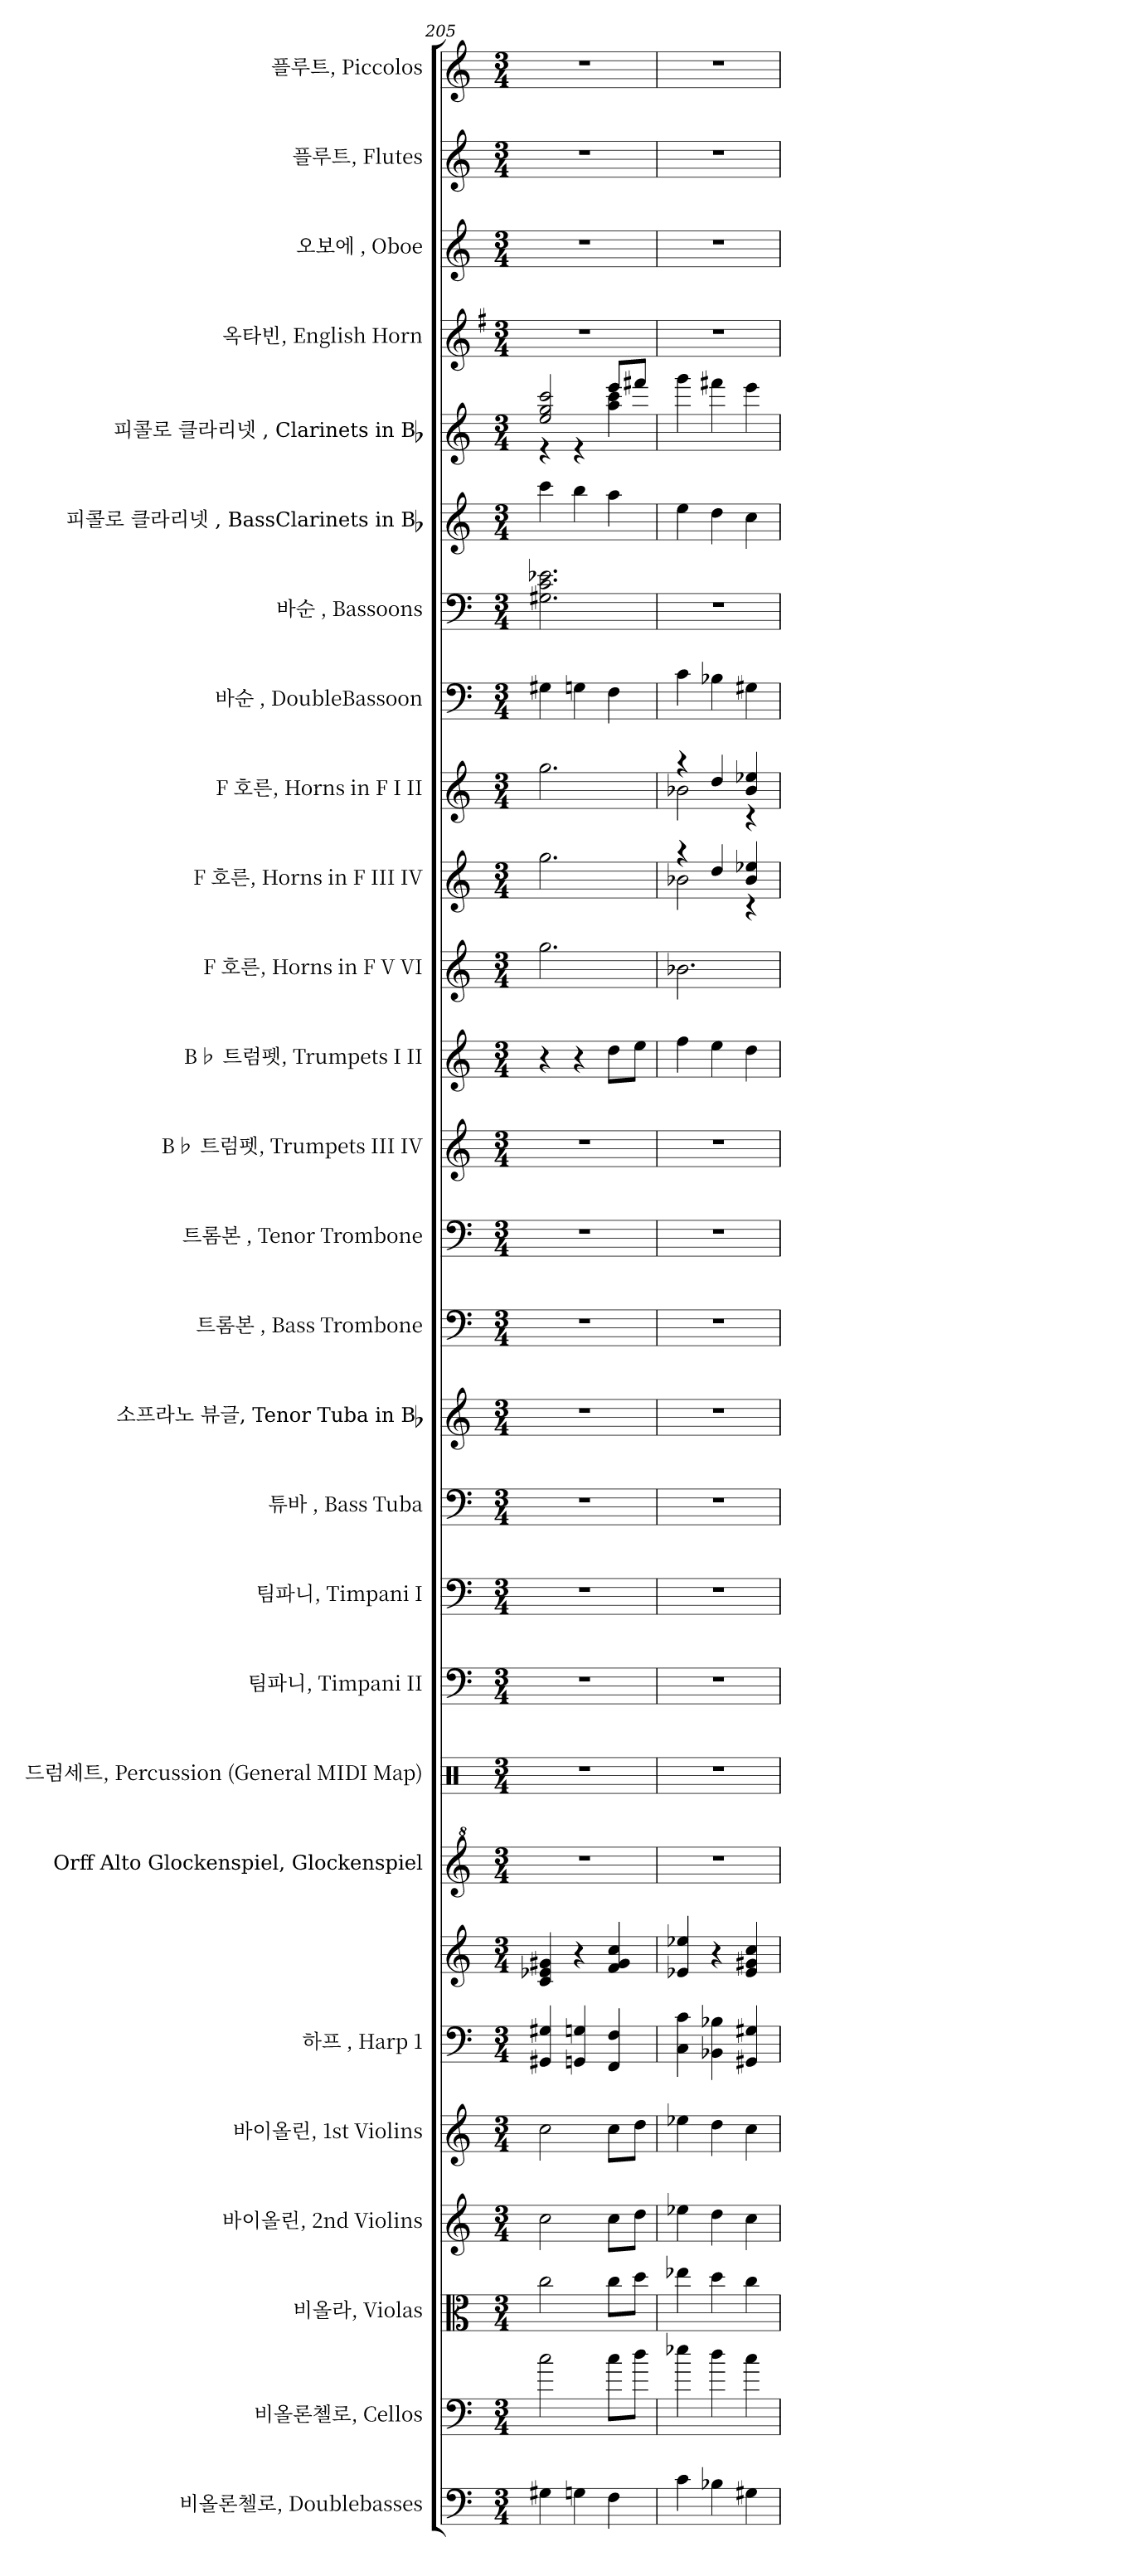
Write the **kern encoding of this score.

**kern	**kern	**kern	**kern	**kern	**kern	**kern	**kern	**kern	**kern	**kern	**kern	**kern	**kern	**kern	**kern	**kern	**kern	**kern	**kern	**kern	**kern	**kern	**kern	**kern	**kern	**kern	**kern
*part27	*part26	*part25	*part24	*part23	*part22	*part22	*part21	*part20	*part19	*part18	*part17	*part16	*part15	*part14	*part13	*part12	*part11	*part10	*part9	*part8	*part7	*part6	*part5	*part4	*part3	*part2	*part1
*staff28	*staff27	*staff26	*staff25	*staff24	*staff23	*staff22	*staff21	*staff20	*staff19	*staff18	*staff17	*staff16	*staff15	*staff14	*staff13	*staff12	*staff11	*staff10	*staff9	*staff8	*staff7	*staff6	*staff5	*staff4	*staff3	*staff2	*staff1
*I"비올론첼로, Doublebasses	*I"비올론첼로, Cellos	*I"비올라, Violas	*I"바이올린, 2nd Violins	*I"바이올린, 1st Violins	*I"하프 , Harp 1	*	*I"Orff Alto Glockenspiel, Glockenspiel	*I"드럼세트, Percussion (General MIDI Map)	*I"팀파니, Timpani II	*I"팀파니, Timpani I	*I"튜바 , Bass Tuba	*I"소프라노 뷰글, Tenor Tuba in Bb	*I"트롬본 , Bass Trombone	*I"트롬본 , Tenor Trombone	*I"B♭ 트럼펫, Trumpets III IV	*I"B♭ 트럼펫, Trumpets I II	*I"F 호른, Horns in F  V  VI	*I"F 호른, Horns in F III IV	*I"F 호른, Horns in F  I  II	*I"바순 , DoubleBassoon	*I"바순 , Bassoons	*I"피콜로 클라리넷 , BassClarinets in Bb	*I"피콜로 클라리넷 , Clarinets in Bb	*I"옥타빈, English Horn	*I"오보에 , Oboe	*I"플루트, Flutes	*I"플루트, Piccolos
*	*	*I'Vlas.	*I'Vlns.	*I'Vlns.	*I'Hrp.	*	*I'O. A. Glk.	*	*I'Timp.	*I'Timp.	*I'Tba.	*	*I'Tbn.	*I'Tbn.	*I'B♭ Tpt.	*I'B♭ Tpt.	*I'F Hn.	*I'F Hn.	*I'F Hn.	*	*I'Bsn.	*	*	*	*I'Ob.	*I'Fl.	*
!!LO:PB:g=z
*clefF4	*clefF4	*clefC3	*clefG2	*clefG2	*clefF4	*clefG2	*clefG^2	*clefX	*clefF4	*clefF4	*clefF4	*clefG2	*clefF4	*clefF4	*clefG2	*clefG2	*clefG2	*clefG2	*clefG2	*clefF4	*clefF4	*clefG2	*clefG2	*clefG2	*clefG2	*clefG2	*clefG2
*	*	*	*	*	*	*	*	*	*	*	*	*	*	*	*ITrd1c2	*ITrd1c2	*ITrd4c7	*ITrd4c7	*ITrd4c7	*	*	*ITrd-5c-8	*ITrd-5c-8	*ITrd4c7	*	*	*
*k[]	*k[]	*k[]	*k[]	*k[]	*k[]	*k[]	*k[]	*k[]	*k[]	*k[]	*k[]	*k[]	*k[]	*k[]	*k[b-e-]	*k[b-e-]	*k[b-]	*k[b-]	*k[b-]	*k[]	*k[]	*k[b-e-a-d-]	*k[b-e-a-d-]	*k[]	*k[]	*k[]	*k[]
*M3/4	*M3/4	*M3/4	*M3/4	*M3/4	*M3/4	*M3/4	*M3/4	*M3/4	*M3/4	*M3/4	*M3/4	*M3/4	*M3/4	*M3/4	*M3/4	*M3/4	*M3/4	*M3/4	*M3/4	*M3/4	*M3/4	*M3/4	*M3/4	*M3/4	*M3/4	*M3/4	*M3/4
=205	=205	=205	=205	=205	=205	=205	=205	=205	=205	=205	=205	=205	=205	=205	=205	=205	=205	=205	=205	=205	=205	=205	=205	=205	=205	=205	=205
*	*	*	*	*	*	*	*	*	*	*	*	*	*	*	*	*	*	*	*	*	*	*	*^	*	*	*	*
4G#X\	2cc\	2cc\	2cc\	2cc\	4GG#X/ 4G#X/	4c/ 4e-X/ 4g#X/	2.r	2.r	2.r	2.r	2.r	2.r	2.r	2.r	2.r	4r	2.cc\	2.cc\	2.cc\	4G#X\	2.G#X\ 2.c\ 2.e-X\	4aaa-\	2ccc/ 2eee-/ 2aaa-/	4r	2.r	2.r	2.r	2.r
4Gn\	.	.	.	.	4GGn/ 4Gn/	4r	.	.	.	.	.	.	.	.	.	4r	.	.	.	4Gn\	.	4ggg\	.	4r	.	.	.	.
4F\	8cc\L	8cc\L	8cc\L	8cc\L	4FF/ 4F/	4f/ 4g#/ 4cc/	.	.	.	.	.	.	.	.	.	8cc\L	.	.	.	4F\	.	4fff\	8cccc/L	4fff\ 4aaa-\	.	.	.	.
.	8dd\J	8dd\J	8dd\J	8dd\J	.	.	.	.	.	.	.	.	.	.	.	8dd\J	.	.	.	.	.	.	8ddddn/J	.	.	.	.	.
*	*	*	*	*	*	*	*	*	*	*	*	*	*	*	*	*	*	*	*	*	*	*	*v	*v	*	*	*	*
=206	=206	=206	=206	=206	=206	=206	=206	=206	=206	=206	=206	=206	=206	=206	=206	=206	=206	=206	=206	=206	=206	=206	=206	=206	=206	=206	=206
*	*	*	*	*	*	*	*	*	*	*	*	*	*	*	*	*	*	*^	*^	*	*	*	*	*	*	*	*
4c\	4ee-X\	4ee-X\	4ee-X\	4ee-X\	4C\ 4c\	4e-X/ 4ee-X/	2.r	2.r	2.r	2.r	2.r	2.r	2.r	2.r	2.r	4ee-\	2.e-X\	4r	2e-X\	4r	2e-X\	4c\	2.r	4ccc\	4eeee-\	2.r	2.r	2.r	2.r
4B-X\	4dd\	4dd\	4dd\	4dd\	4BB-X\ 4B-X\	4r	.	.	.	.	.	.	.	.	.	4dd\	.	4g/	.	4g/	.	4B-X\	.	4bb-\	4ddddn\	.	.	.	.
4G#X\	4cc\	4cc\	4cc\	4cc\	4GG#X/ 4G#X/	4e-/ 4g#X/ 4cc/	.	.	.	.	.	.	.	.	.	4cc\	.	4e-/ 4a-X/	4r	4e-/ 4a-X/	4r	4G#X\	.	4aa-\	4cccc\	.	.	.	.
*	*	*	*	*	*	*	*	*	*	*	*	*	*	*	*	*	*	*v	*v	*	*	*	*	*	*	*	*	*	*
*	*	*	*	*	*	*	*	*	*	*	*	*	*	*	*	*	*	*	*v	*v	*	*	*	*	*	*	*	*
=	=	=	=	=	=	=	=	=	=	=	=	=	=	=	=	=	=	=	=	=	=	=	=	=	=	=	=
*-	*-	*-	*-	*-	*-	*-	*-	*-	*-	*-	*-	*-	*-	*-	*-	*-	*-	*-	*-	*-	*-	*-	*-	*-	*-	*-	*-
